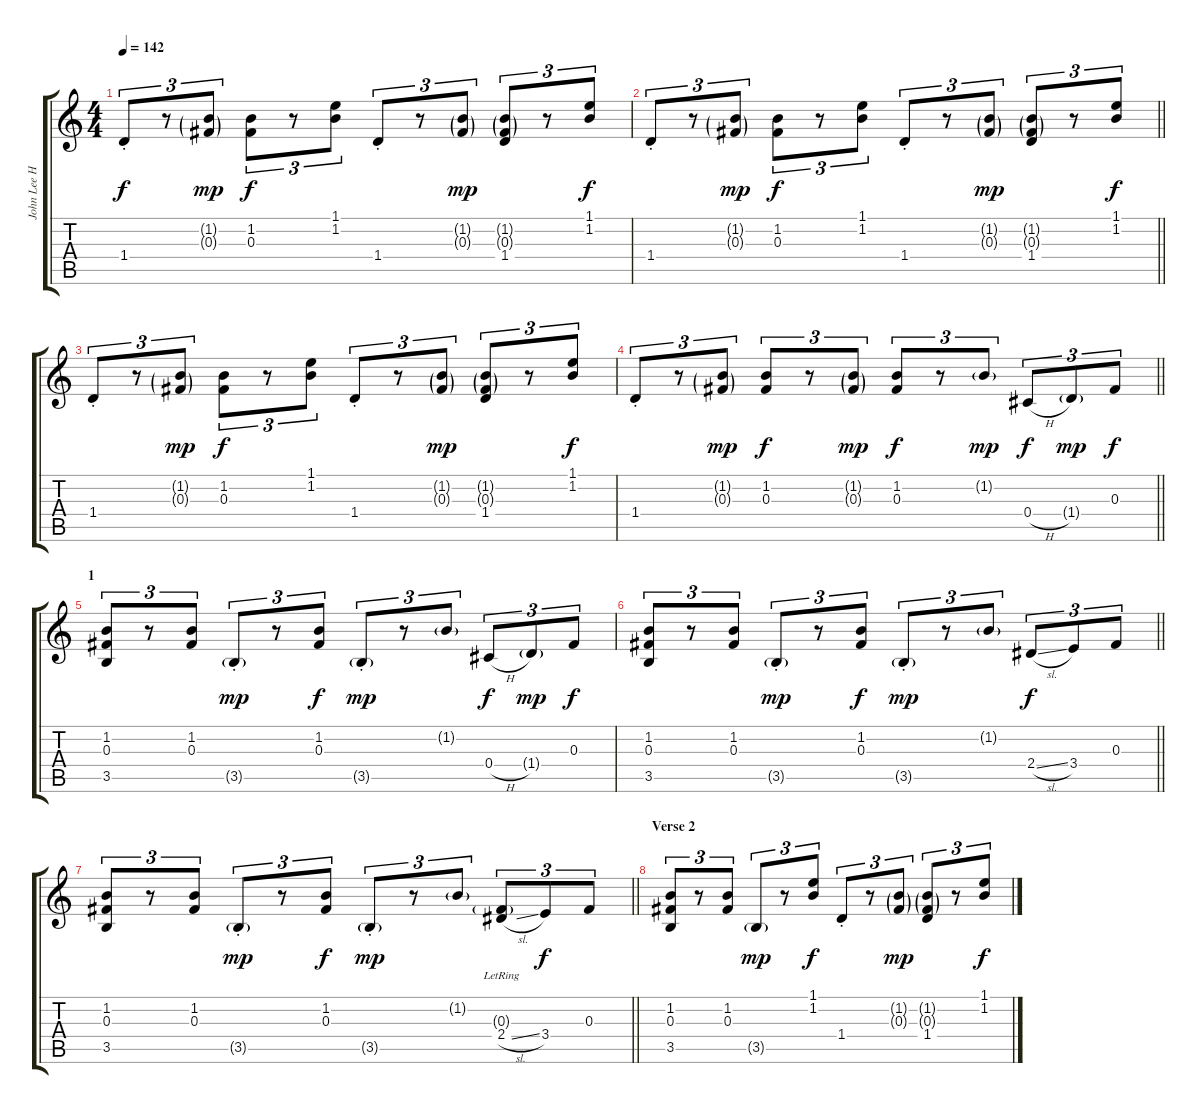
\track ("John Lee Hooker" "John Lee H") {instrument acousticguitarnylon}
\staff {score tabs}
\tuning (Eb4 Bb3 Gb3 Db3 Ab2 Eb2) {hide}
\ts (4 4)
\tempo 142
\clef g2
\ks c
1.4{st}.8{tu (3 2) dy f} r.8{tu (3 2)} (1.2{g} 0.3{g}).8{tu (3 2) dy mp} (1.2 0.3).8{tu (3 2) dy f} r.8{tu (3 2)} (1.1 1.2).8{tu (3 2)} 1.4{st}.8{tu (3 2)} r.8{tu (3 2)} (1.2{g} 0.3{g}).8{tu (3 2) dy mp} (1.2{g} 0.3{g} 1.4).8{tu (3 2)} r.8{tu (3 2)} (1.1 1.2).8{tu (3 2) dy f} |
\barLineRight lightlight
1.4{st}.8{tu (3 2)} r.8{tu (3 2)} (1.2{g} 0.3{g}).8{tu (3 2) dy mp} (1.2 0.3).8{tu (3 2) dy f} r.8{tu (3 2)} (1.1 1.2).8{tu (3 2)} 1.4{st}.8{tu (3 2)} r.8{tu (3 2)} (1.2{g} 0.3{g}).8{tu (3 2) dy mp} (1.2{g} 0.3{g} 1.4).8{tu (3 2)} r.8{tu (3 2)} (1.1 1.2).8{tu (3 2) dy f} |
1.4{st}.8{tu (3 2)} r.8{tu (3 2)} (1.2{g} 0.3{g}).8{tu (3 2) dy mp} (1.2 0.3).8{tu (3 2) dy f} r.8{tu (3 2)} (1.1 1.2).8{tu (3 2)} 1.4{st}.8{tu (3 2)} r.8{tu (3 2)} (1.2{g} 0.3{g}).8{tu (3 2) dy mp} (1.2{g} 0.3{g} 1.4).8{tu (3 2)} r.8{tu (3 2)} (1.1 1.2).8{tu (3 2) dy f} |
\barLineRight lightlight
1.4{st}.8{tu (3 2)} r.8{tu (3 2)} (1.2{g} 0.3{g}).8{tu (3 2) dy mp} (1.2 0.3).8{tu (3 2) dy f} r.8{tu (3 2)} (1.2{g} 0.3{g}).8{tu (3 2) dy mp} (1.2 0.3).8{tu (3 2) dy f} r.8{tu (3 2)} 1.2{g}.8{tu (3 2) dy mp} 0.4{h}.8{tu (3 2) dy f} 1.4{g}.8{tu (3 2) dy mp} 0.3.8{tu (3 2) dy f} |
\section ("" "1")
(1.2 0.3 3.5).8{tu (3 2)} r.8{tu (3 2)} (1.2 0.3).8{tu (3 2)} 3.5{g st}.8{tu (3 2) dy mp} r.8{tu (3 2)} (1.2 0.3).8{tu (3 2) dy f} 3.5{g st}.8{tu (3 2) dy mp} r.8{tu (3 2)} 1.2{g}.8{tu (3 2)} 0.4{h}.8{tu (3 2) dy f} 1.4{g}.8{tu (3 2) dy mp} 0.3.8{tu (3 2) dy f} |
\barLineRight lightlight
(1.2 0.3 3.5).8{tu (3 2)} r.8{tu (3 2)} (1.2 0.3).8{tu (3 2)} 3.5{g st}.8{tu (3 2) dy mp} r.8{tu (3 2)} (1.2 0.3).8{tu (3 2) dy f} 3.5{g st}.8{tu (3 2) dy mp} r.8{tu (3 2)} 1.2{g}.8{tu (3 2)} 2.4{sl}.8{tu (3 2) dy f} 3.4.8{tu (3 2)} 0.3.8{tu (3 2)} |
\barLineRight lightlight
(1.2 0.3 3.5).8{tu (3 2)} r.8{tu (3 2)} (1.2 0.3).8{tu (3 2)} 3.5{g st}.8{tu (3 2) dy mp} r.8{tu (3 2)} (1.2 0.3).8{tu (3 2) dy f} 3.5{g st}.8{tu (3 2) dy mp} r.8{tu (3 2)} 1.2{g}.8{tu (3 2)} (0.3{g lr} 2.4{sl}).8{tu (3 2)} 3.4.8{tu (3 2) dy f} 0.3.8{tu (3 2)} |
\section ("" "Verse 2")
(1.2 0.3 3.5).8{tu (3 2)} r.8{tu (3 2)} (1.2 0.3).8{tu (3 2)} 3.5{g}.8{tu (3 2) dy mp} r.8{tu (3 2)} (1.1 1.2).8{tu (3 2) dy f} 1.4{st}.8{tu (3 2)} r.8{tu (3 2)} (1.2{g} 0.3{g}).8{tu (3 2) dy mp} (1.2{g} 0.3{g} 1.4).8{tu (3 2)} r.8{tu (3 2)} (1.1 1.2).8{tu (3 2) dy f}
